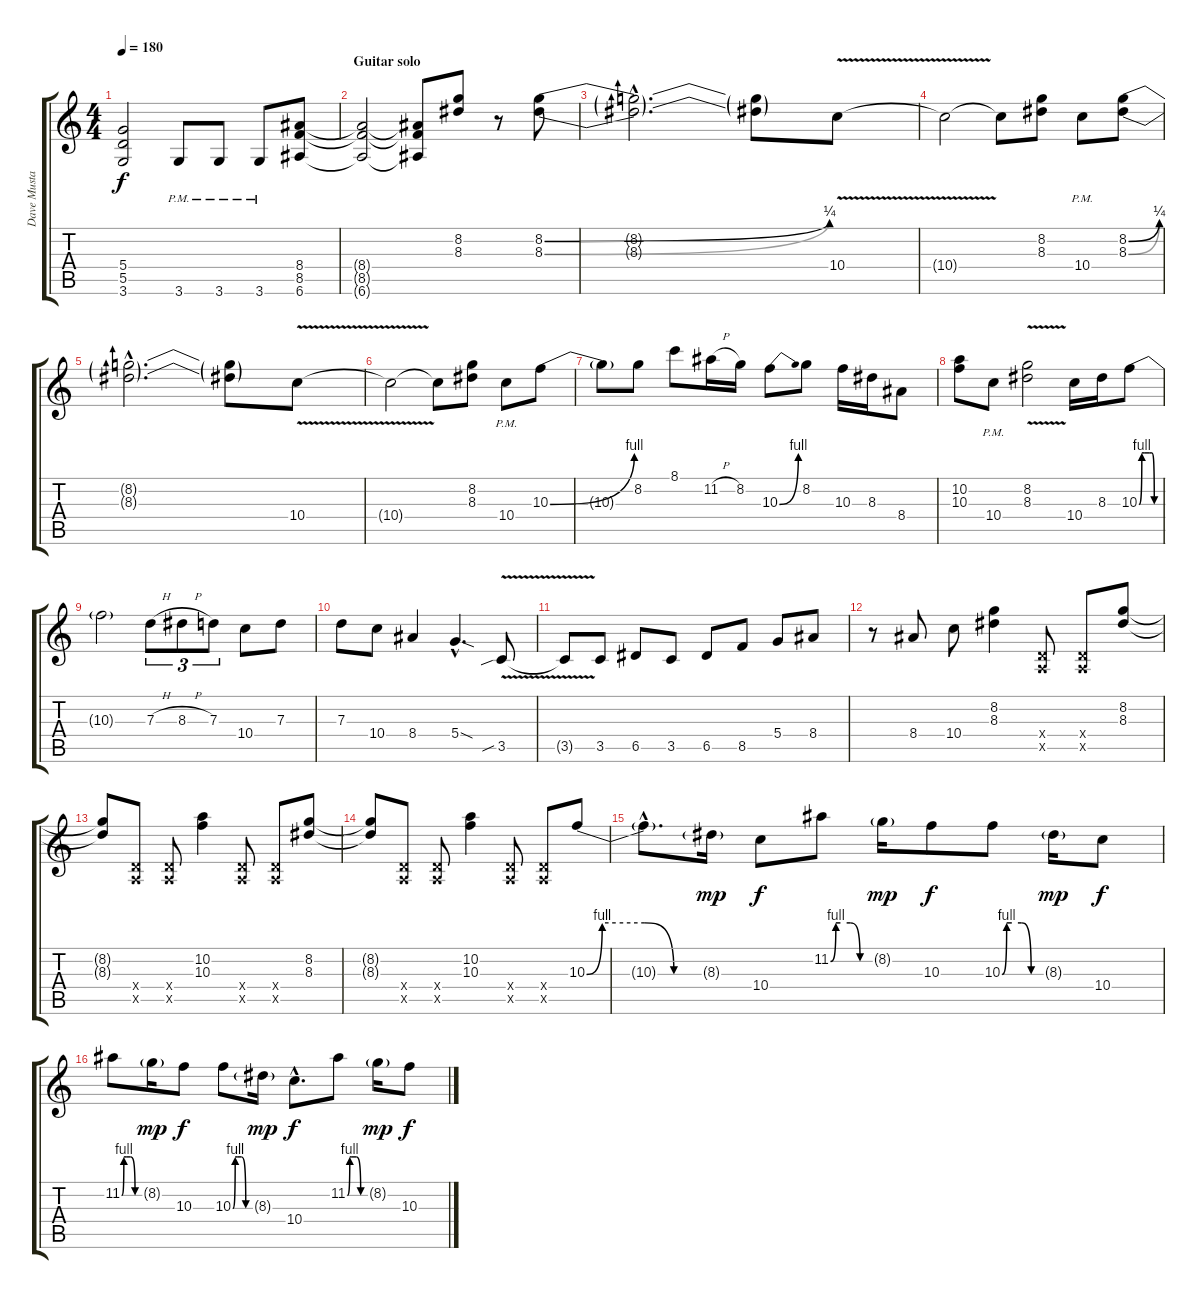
\track ("Dave Mustaine" "Dave Musta") {instrument distortionguitar}
\staff {score tabs}
\tuning (E4 B3 G3 D3 A2 E2) {hide}
\ts (4 4)
\tempo 180
\clef g2
\ks c
(5.4{t} 5.5{t} 3.6{t}).2{dy f} 3.6{pm}.8 3.6{pm}.8 3.6{pm}.8 (8.4 8.5 6.6).8 |
\section ("" "Guitar solo")
(8.4{t} 8.5{t} 6.6{t}).2 (8.4{t} 8.5{t} 6.6{t}).8 (8.2 8.3).8{volume 16} r.8 (8.2{be (bend 0 0 60 1)} 8.3{be (bend 0 0 60 1)}).8 |
(8.2{hac t} 8.3{hac t}).2{d} (8.2{t} 8.3{t}).8 10.4{v}.8 |
10.4{t}.2 10.4{t}.8 (8.2 8.3).8 10.4{pm}.8 (8.2{be (bend 0 0 60 1)} 8.3{be (bend 0 0 60 1)}).8 |
(8.2{hac t} 8.3{hac t}).2{d} (8.2{t} 8.3{t}).8 10.4{v}.8 |
10.4{t}.2 10.4{t}.8 (8.2 8.3).8 10.4{pm}.8 10.3{be (bend 0 0 60 4)}.8 |
10.3{t}.8 8.2.8 8.1.8 11.2{h}.16 8.2.16 10.3{be (bend 0 0 60 4)}.8 8.2.8 10.3.16 8.3.16 8.4.8 |
(10.2 10.3).8 10.4{pm}.8 (8.2{v} 8.3{v}).2 10.4.16 8.3.16 10.3{be (custom 0 0 8 4 15 4 30 4 38 4 45 0 60 0)}.8 |
10.3{t}.2 7.3{h}.8{tu (3 2)} 8.3{h}.8{tu (3 2)} 7.3.8{tu (3 2)} 10.4.8 7.3.8 |
7.3.8 10.4.8 8.4.4 5.4{sod hac}.4{d} 3.5{v sib}.8 |
3.5{t}.8 3.5.8 6.5.8 3.5.8 6.5.8 8.5.8 5.4.8 8.4.8 |
r.8 8.4.8 10.4.8 (8.2 8.3).4 (0.4{x} 0.5{x}).8 (0.4{x} 0.5{x}).8 (8.2 8.3).8 |
(8.2{t} 8.3{t}).8 (0.4{x} 0.5{x}).8 (0.4{x} 0.5{x}).8 (10.2 10.3).4 (0.4{x} 0.5{x}).8 (0.4{x} 0.5{x}).8 (8.2 8.3).8 |
(8.2{t} 8.3{t}).8 (0.4{x} 0.5{x}).8 (0.4{x} 0.5{x}).8 (10.2 10.3).4 (0.4{x} 0.5{x}).8 (0.4{x} 0.5{x}).8 10.3{be (custom 0 0 8 4 15 4 30 4 45 0 60 0)}.8 |
10.3{hac t}.8{d} 8.3{g}.16{dy mp} 10.4.8{dy f} 11.2{be (custom 0 0 8 4 15 4 30 4 45 0 60 0)}.8 8.2{g}.16{dy mp} 10.3.8{dy f} 10.3{be (custom 0 0 7 4 15 4 30 4 45 0 60 0)}.8 8.3{g}.16{dy mp} 10.4.8{dy f} |
11.2{be (custom 0 0 7 4 15 4 30 4 45 0 60 0)}.8 8.2{g}.16{dy mp} 10.3.8{dy f} 10.3{be (custom 0 0 8 4 15 4 30 4 45 0 60 0)}.8 8.3{g}.16{dy mp} 10.4{hac}.8{d dy f} 11.2{be (custom 0 0 8 4 15 4 30 4 45 0 60 0)}.8 8.2{g}.16{dy mp} 10.3.8{dy f}
